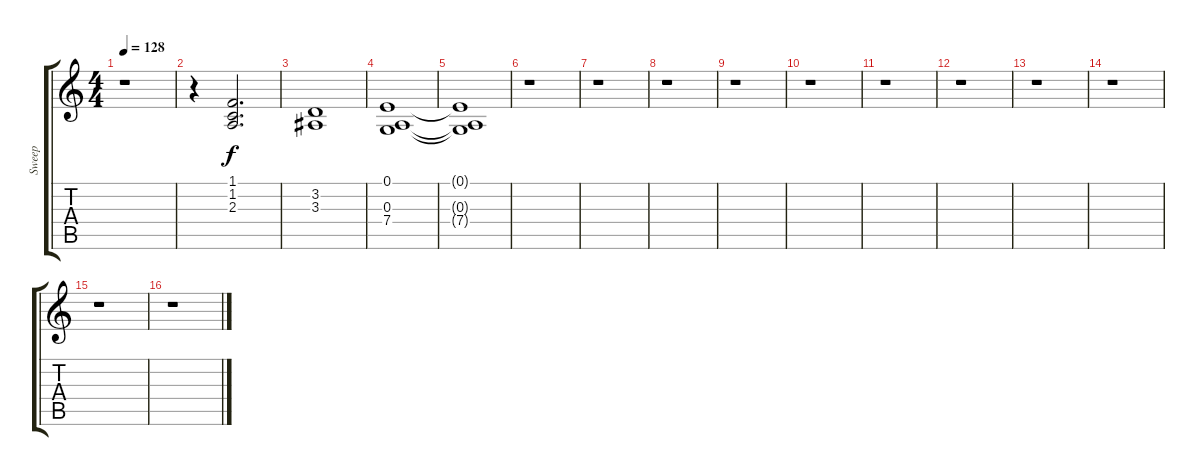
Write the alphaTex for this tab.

\track ("Sweep" "Sweep") {instrument pad8sweep}
\staff {score tabs}
\tuning (E4 B3 G3 D3 A2 E2) {hide}
\ts (4 4)
\tempo 128
\clef g2
\ks c
r.1{dy f} |
r.4 (1.1 1.2 2.3).2{d} |
(3.2 3.3).1 |
(0.1 0.3 7.4).1 |
(0.1{t} 0.3{t} 7.4{t}).1 |
r.1 |
r.1 |
r.1 |
r.1 |
r.1 |
r.1 |
r.1 |
r.1 |
r.1 |
r.1 |
r.1
